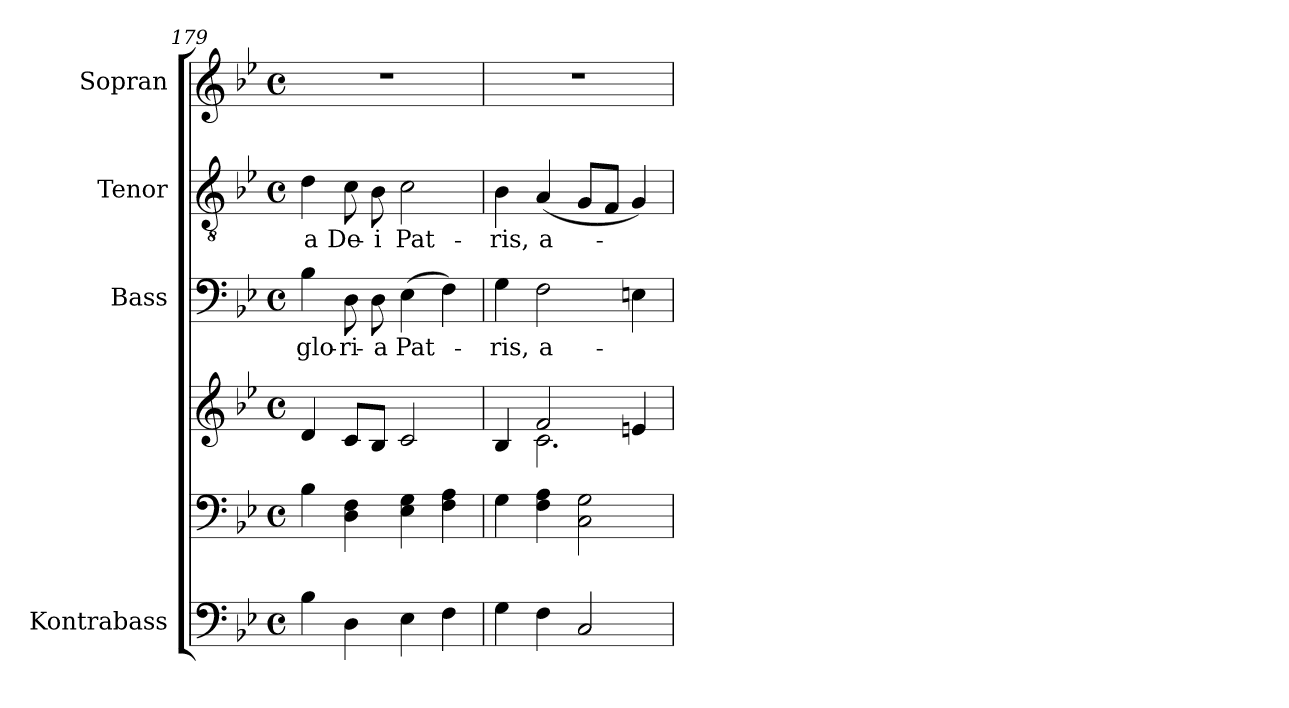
**kern	**kern	**kern	**kern	**text	**kern	**text	**kern
*part5	*part4	*part4	*part3	*part3	*part2	*part2	*part1
*staff6	*staff5	*staff4	*staff3	*staff3	*staff2	*staff2	*staff1
*I"Kontrabass	*	*	*I"Bass	*	*I"Tenor	*	*I"Sopran
*I'Kb.	*	*	*I'B.	*	*I'T.	*	*I'S.
*clefF4	*clefF4	*clefG2	*clefF4	*	*clefGv2	*	*clefG2
*ITrd7c12	*	*	*	*	*	*	*
*k[b-e-]	*k[b-e-]	*k[b-e-]	*k[b-e-]	*	*k[b-e-]	*	*k[b-e-]
*B-:	*B-:	*B-:	*B-:	*	*B-:	*	*B-:
*M4/4	*M4/4	*M4/4	*M4/4	*	*M4/4	*	*M4/4
*met(c)	*met(c)	*met(c)	*met(c)	*	*met(c)	*	*met(c)
=179	=179	=179	=179	=179	=179	=179	=179
!	!	!	!	!LO:LY:b	!	!LO:LY:b	!
4BB-\	4B-\	4d/	4B-\	glo-	4d\	-a	1r
!	!	!	!	!LO:LY:b	!	!LO:LY:b	!
4DD\	4D\ 4F\	8c/L	8D\	-ri-	8c\	De-	.
!	!	!	!	!LO:LY:b	!	!LO:LY:b	!
.	.	8B-/J	8D\	-a	8B-\	-i	.
!	!	!	!	!LO:LY:b	!	!LO:LY:b	!
4EE-\	4E-\ 4G\	2c/	(>4E-\	Pat-	2c\	Pat-	.
4FF\	4F\ 4A\	.	4F\)	.	.	.	.
=180	=180	=180	=180	=180	=180	=180	=180
*	*	*^	*	*	*	*	*
!	!	!	!	!	!LO:LY:b	!	!LO:LY:b	!
4GG\	4G\	4B-/	4ryy	4G\	-ris,	4B-\	-ris,	1r
!	!	!	!	!	!LO:LY:b	!	!LO:LY:b	!
4FF\	4F\ 4A\	2f/	2.c\	2F\	a-	(<4A/	a-	.
2CC/	2C\ 2G\	.	.	.	.	8G/L	.	.
.	.	.	.	.	.	8F/J	.	.
.	.	4en/	.	4En\	.	4G/)	.	.
*	*	*v	*v	*	*	*	*	*
=	=	=	=	=	=	=	=
*-	*-	*-	*-	*-	*-	*-	*-
